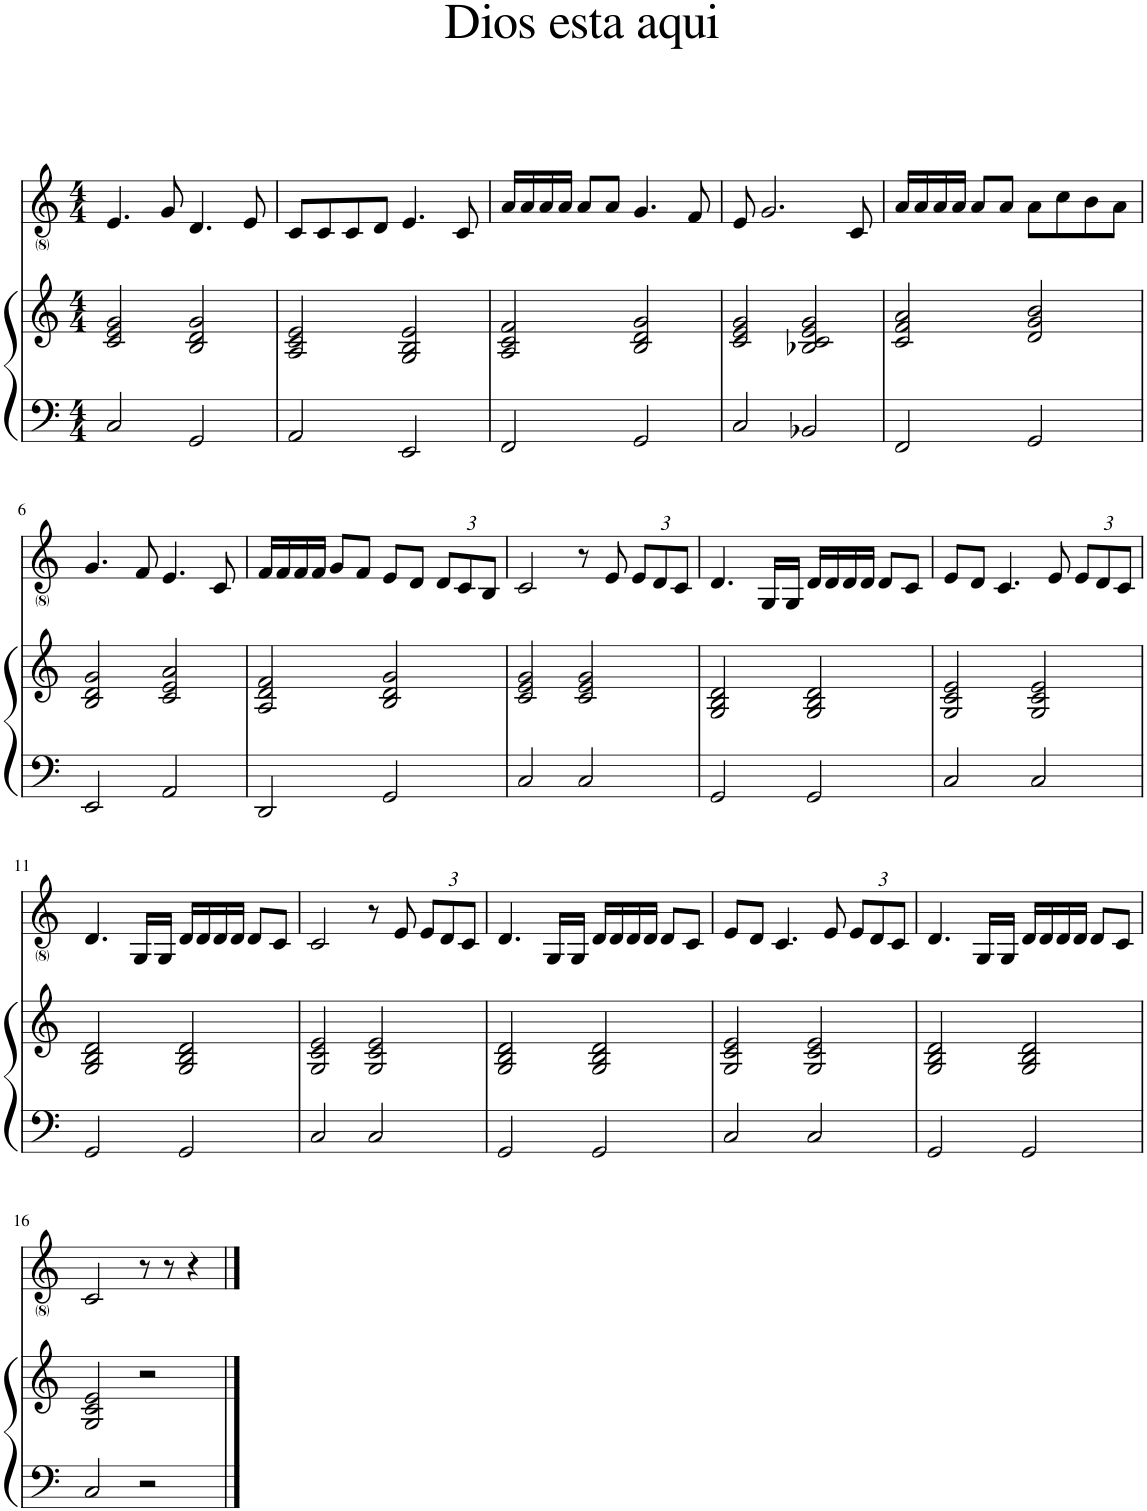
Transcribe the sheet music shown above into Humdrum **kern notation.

**kern	**kern	**kern
*part2	*part2	*part1
*staff3	*staff2	*staff1
*I"Piano	*	*I"Voice
*I'Pno	*	*
*clefF4	*clefG2	*clefG2
*k[]	*k[]	*k[]
*M4/4	*M4/4	*M4/4
=1	=1	=1
2C/	2c/ 2e/ 2g/	4.e/
.	.	8g/
2GG/	2B/ 2d/ 2g/	4.d/
.	.	8e/
=2	=2	=2
2AA/	2A/ 2c/ 2e/	8c/L
.	.	8c/
.	.	8c/
.	.	8d/J
2EE/	2G/ 2B/ 2e/	4.e/
.	.	8c/
=3	=3	=3
2FF/	2A/ 2c/ 2f/	16a/LL
.	.	16a/
.	.	16a/
.	.	16a/JJ
.	.	8a/L
.	.	8a/J
2GG/	2B/ 2d/ 2g/	4.g/
.	.	8f/
=4	=4	=4
2C/	2c/ 2e/ 2g/	8e/
.	.	2.g/
2BB-X/	2B-X/ 2c/ 2e/ 2g/	.
.	.	8c/
=5	=5	=5
2FF/	2c/ 2f/ 2a/	16a/LL
.	.	16a/
.	.	16a/
.	.	16a/JJ
.	.	8a/L
.	.	8a/J
2GG/	2d/ 2g/ 2b/	8a\L
.	.	8cc\
.	.	8b\
.	.	8a\J
!!LO:LB:g=z
=6	=6	=6
2EE/	2B/ 2d/ 2g/	4.g/
.	.	8f/
2AA/	2c/ 2e/ 2a/	4.e/
.	.	8c/
=7	=7	=7
2DD/	2A/ 2d/ 2f/	16f/LL
.	.	16f/
.	.	16f/
.	.	16f/JJ
.	.	8g/L
.	.	8f/J
2GG/	2B/ 2d/ 2g/	8e/L
.	.	8d/J
*	*	*Xbrackettup
.	.	12d/L
.	.	12c/
.	.	12B/J
=8	=8	=8
2C/	2c/ 2e/ 2g/	2c/
2C/	2c/ 2e/ 2g/	8r
.	.	8e/
.	.	12e/L
.	.	12d/
.	.	12c/J
=9	=9	=9
2GG/	2G/ 2B/ 2d/	4.d/
.	.	16G/LL
.	.	16G/JJ
2GG/	2G/ 2B/ 2d/	16d/LL
.	.	16d/
.	.	16d/
.	.	16d/JJ
.	.	8d/L
.	.	8c/J
=10	=10	=10
2C/	2G/ 2c/ 2e/	8e/L
.	.	8d/J
.	.	4.c/
2C/	2G/ 2c/ 2e/	.
.	.	8e/
.	.	12e/L
.	.	12d/
.	.	12c/J
!!LO:LB:g=z
=11	=11	=11
2GG/	2G/ 2B/ 2d/	4.d/
.	.	16G/LL
.	.	16G/JJ
2GG/	2G/ 2B/ 2d/	16d/LL
.	.	16d/
.	.	16d/
.	.	16d/JJ
.	.	8d/L
.	.	8c/J
=12	=12	=12
2C/	2G/ 2c/ 2e/	2c/
2C/	2G/ 2c/ 2e/	8r
.	.	8e/
.	.	12e/L
.	.	12d/
.	.	12c/J
=13	=13	=13
2GG/	2G/ 2B/ 2d/	4.d/
.	.	16G/LL
.	.	16G/JJ
2GG/	2G/ 2B/ 2d/	16d/LL
.	.	16d/
.	.	16d/
.	.	16d/JJ
.	.	8d/L
.	.	8c/J
=14	=14	=14
2C/	2G/ 2c/ 2e/	8e/L
.	.	8d/J
.	.	4.c/
2C/	2G/ 2c/ 2e/	.
.	.	8e/
.	.	12e/L
.	.	12d/
.	.	12c/J
=15	=15	=15
2GG/	2G/ 2B/ 2d/	4.d/
.	.	16G/LL
.	.	16G/JJ
2GG/	2G/ 2B/ 2d/	16d/LL
.	.	16d/
.	.	16d/
.	.	16d/JJ
.	.	8d/L
.	.	8c/J
!!LO:LB:g=z
=16	=16	=16
2C/	2G/ 2c/ 2e/	2c/
2r	2r	8r
.	.	8r
.	.	4r
==	==	==
*-	*-	*-
